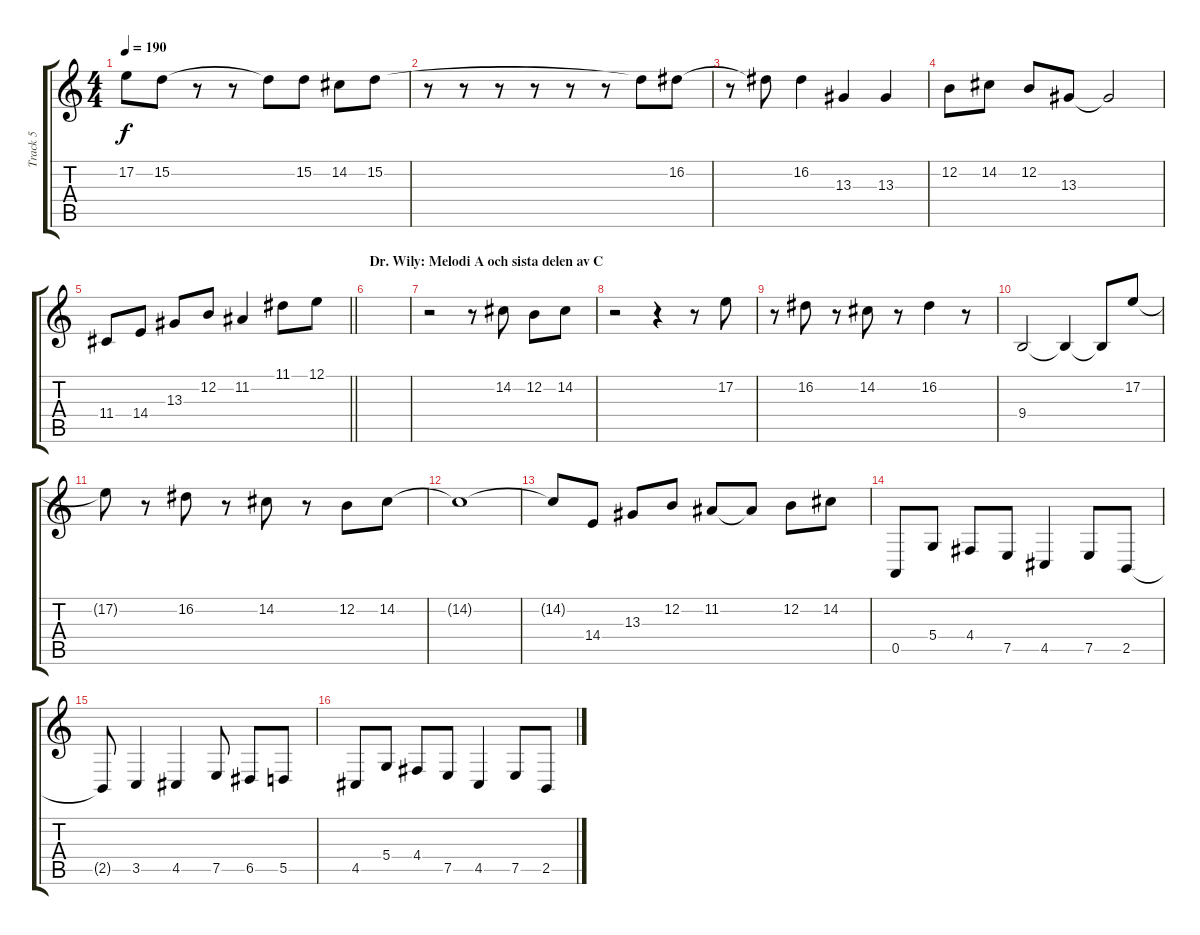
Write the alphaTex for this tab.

\track ("Track 5" "Track 5") {instrument lead2sawtooth}
\staff {score tabs}
\tuning (E4 B3 G3 D3 A2 E2) {hide}
\ts (4 4)
\tempo 190
\clef g2
\ks c
17.2{t}.8{dy f} 15.2.8 r.8 r.8 15.2{t}.8 15.2.8 14.2.8 15.2.8 |
r.8 r.8 r.8 r.8 r.8 r.8 15.2{t}.8 16.2.8 |
r.8 16.2{t}.8 16.2.4 13.3.4 13.3.4 |
12.2.8 14.2.8 12.2.8 13.3.8 13.3{t}.2 |
\barLineRight lightlight
11.4.8 14.4.8 13.3.8 12.2.8 11.2.4 11.1.8 12.1.8 |
\section ("" "Dr. Wily: Melodi A och sista delen av C")
|
r.2 r.8 14.2.8 12.2.8 14.2.8 |
r.2 r.4 r.8 17.2.8 |
r.8 16.2.8 r.8 14.2.8 r.8 16.2.4 r.8 |
9.4.2 9.4{t}.4 9.4{t}.8 17.2.8 |
17.2{t}.8 r.8 16.2.8 r.8 14.2.8 r.8 12.2.8 14.2.8 |
14.2{t}.1 |
14.2{t}.8 14.4.8 13.3.8 12.2.8 11.2.8 11.2{t}.8 12.2.8 14.2.8 |
0.5.8 5.4.8 4.4.8 7.5.8 4.5.4 7.5.8 2.5.8 |
2.5{t}.8 3.5.4 4.5.4 7.5.8 6.5.8 5.5.8 |
4.5.8 5.4.8 4.4.8 7.5.8 4.5.4 7.5.8 2.5.8
